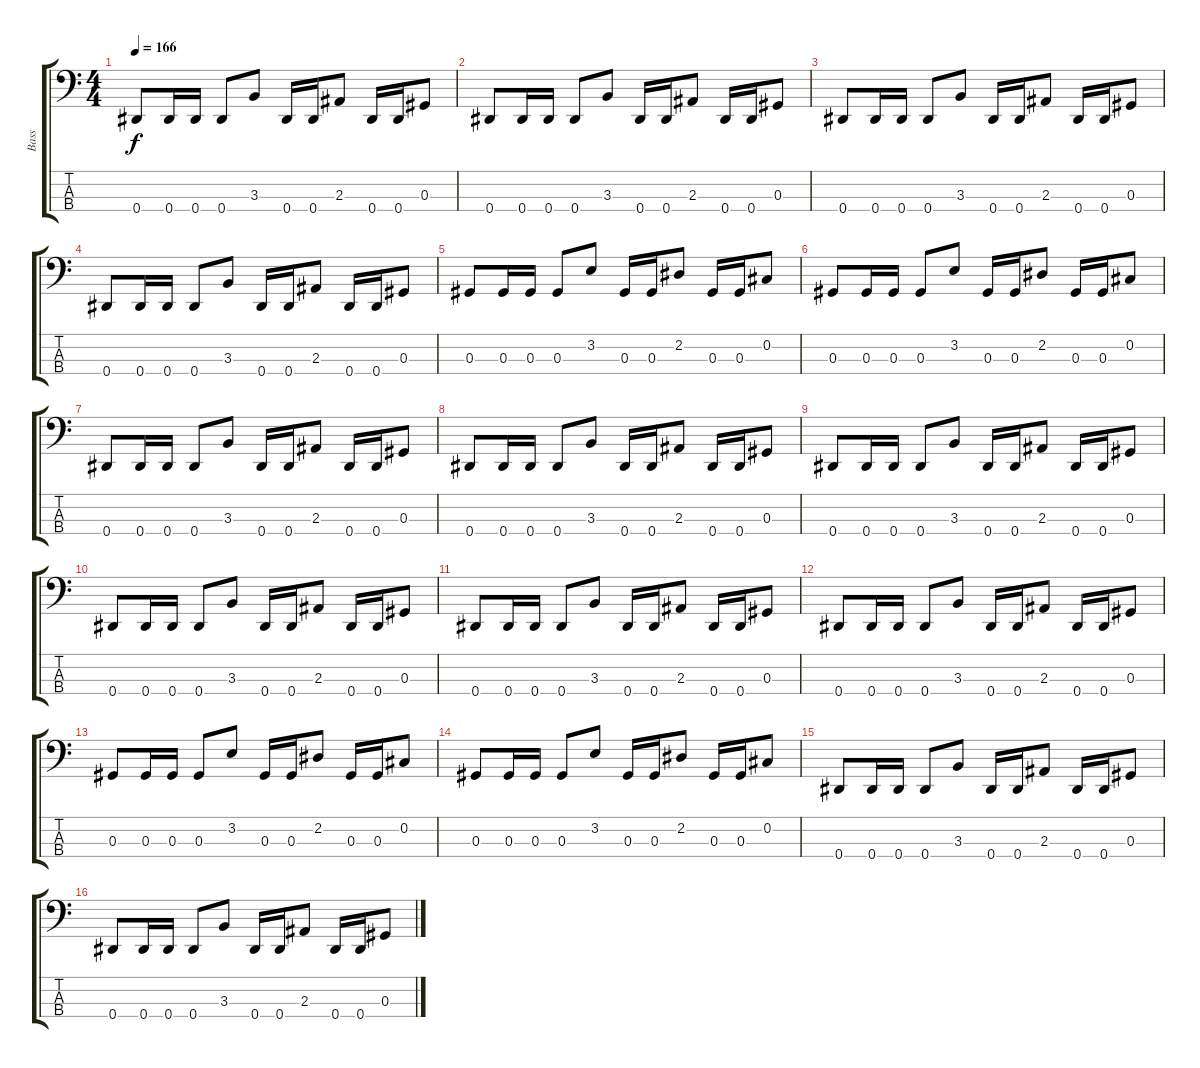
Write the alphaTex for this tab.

\track ("Bass" "Bass") {instrument electricbassfinger}
\staff {score tabs}
\tuning (Gb2 Db2 Ab1 Eb1) {hide}
\ts (4 4)
\tempo 166
\clef f4
\ks c
0.4.8{dy f} 0.4.16 0.4.16 0.4.8 3.3.8 0.4.16 0.4.16 2.3.8 0.4.16 0.4.16 0.3.8 |
0.4.8 0.4.16 0.4.16 0.4.8 3.3.8 0.4.16 0.4.16 2.3.8 0.4.16 0.4.16 0.3.8 |
0.4.8 0.4.16 0.4.16 0.4.8 3.3.8 0.4.16 0.4.16 2.3.8 0.4.16 0.4.16 0.3.8 |
0.4.8 0.4.16 0.4.16 0.4.8 3.3.8 0.4.16 0.4.16 2.3.8 0.4.16 0.4.16 0.3.8 |
0.3.8 0.3.16 0.3.16 0.3.8 3.2.8 0.3.16 0.3.16 2.2.8 0.3.16 0.3.16 0.2.8 |
0.3.8 0.3.16 0.3.16 0.3.8 3.2.8 0.3.16 0.3.16 2.2.8 0.3.16 0.3.16 0.2.8 |
0.4.8 0.4.16 0.4.16 0.4.8 3.3.8 0.4.16 0.4.16 2.3.8 0.4.16 0.4.16 0.3.8 |
0.4.8 0.4.16 0.4.16 0.4.8 3.3.8 0.4.16 0.4.16 2.3.8 0.4.16 0.4.16 0.3.8 |
0.4.8 0.4.16 0.4.16 0.4.8 3.3.8 0.4.16 0.4.16 2.3.8 0.4.16 0.4.16 0.3.8 |
0.4.8 0.4.16 0.4.16 0.4.8 3.3.8 0.4.16 0.4.16 2.3.8 0.4.16 0.4.16 0.3.8 |
0.4.8 0.4.16 0.4.16 0.4.8 3.3.8 0.4.16 0.4.16 2.3.8 0.4.16 0.4.16 0.3.8 |
0.4.8 0.4.16 0.4.16 0.4.8 3.3.8 0.4.16 0.4.16 2.3.8 0.4.16 0.4.16 0.3.8 |
0.3.8 0.3.16 0.3.16 0.3.8 3.2.8 0.3.16 0.3.16 2.2.8 0.3.16 0.3.16 0.2.8 |
0.3.8 0.3.16 0.3.16 0.3.8 3.2.8 0.3.16 0.3.16 2.2.8 0.3.16 0.3.16 0.2.8 |
0.4.8 0.4.16 0.4.16 0.4.8 3.3.8 0.4.16 0.4.16 2.3.8 0.4.16 0.4.16 0.3.8 |
0.4.8 0.4.16 0.4.16 0.4.8 3.3.8 0.4.16 0.4.16 2.3.8 0.4.16 0.4.16 0.3.8
